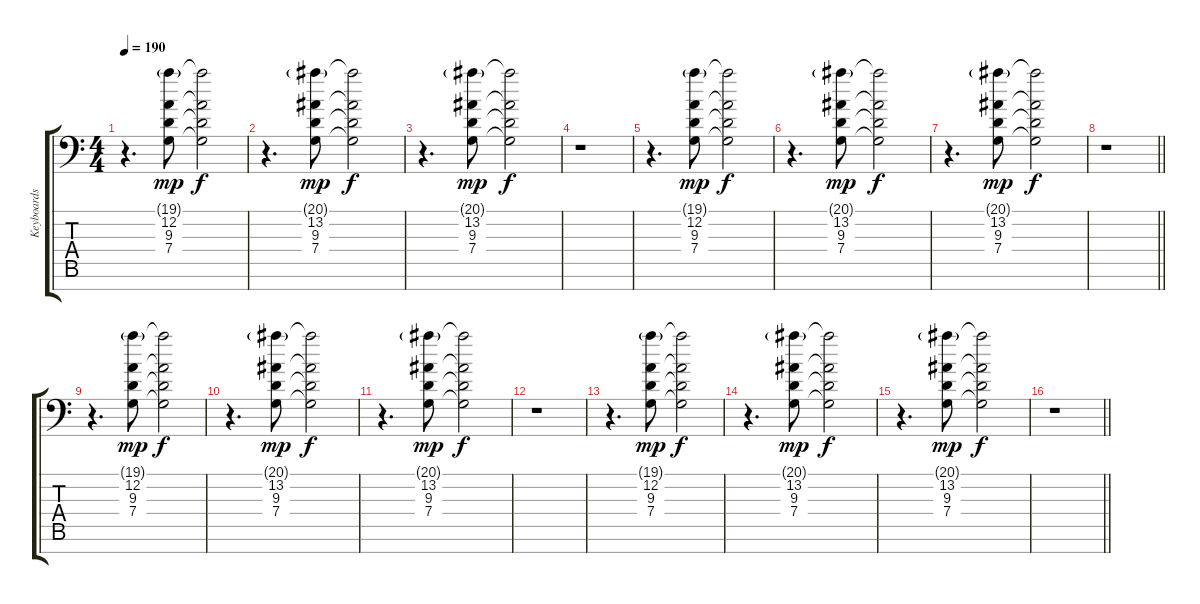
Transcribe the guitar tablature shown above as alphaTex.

\track ("Keyboards" "Keyboards") {instrument stringensemble1}
\staff {score tabs}
\tuning (D4 A3 F3 C3 G2 D2 A1) {hide}
\ts (4 4)
\tempo 190
\clef f4
\ks c
r.4{d dy mp volume 10} (19.1{g} 12.2 9.3 7.4).8 (19.1{t} 12.2{t} 9.3{t} 7.4{t}).2{dy f} |
r.4{d} (20.1{g} 13.2 9.3 7.4).8{dy mp} (20.1{t} 13.2{t} 9.3{t} 7.4{t}).2{dy f} |
r.4{d} (20.1{g} 13.2 9.3 7.4).8{dy mp} (20.1{t} 13.2{t} 9.3{t} 7.4{t}).2{dy f} |
r.1 |
r.4{d volume 10} (19.1{g} 12.2 9.3 7.4).8{dy mp} (19.1{t} 12.2{t} 9.3{t} 7.4{t}).2{dy f} |
r.4{d} (20.1{g} 13.2 9.3 7.4).8{dy mp} (20.1{t} 13.2{t} 9.3{t} 7.4{t}).2{dy f} |
r.4{d} (20.1{g} 13.2 9.3 7.4).8{dy mp} (20.1{t} 13.2{t} 9.3{t} 7.4{t}).2{dy f} |
\barLineRight lightlight
r.1 |
r.4{d volume 10} (19.1{g} 12.2 9.3 7.4).8{dy mp} (19.1{t} 12.2{t} 9.3{t} 7.4{t}).2{dy f} |
r.4{d} (20.1{g} 13.2 9.3 7.4).8{dy mp} (20.1{t} 13.2{t} 9.3{t} 7.4{t}).2{dy f} |
r.4{d} (20.1{g} 13.2 9.3 7.4).8{dy mp} (20.1{t} 13.2{t} 9.3{t} 7.4{t}).2{dy f} |
r.1 |
r.4{d volume 10} (19.1{g} 12.2 9.3 7.4).8{dy mp} (19.1{t} 12.2{t} 9.3{t} 7.4{t}).2{dy f} |
r.4{d} (20.1{g} 13.2 9.3 7.4).8{dy mp} (20.1{t} 13.2{t} 9.3{t} 7.4{t}).2{dy f} |
r.4{d} (20.1{g} 13.2 9.3 7.4).8{dy mp} (20.1{t} 13.2{t} 9.3{t} 7.4{t}).2{dy f} |
\barLineRight lightlight
r.1
